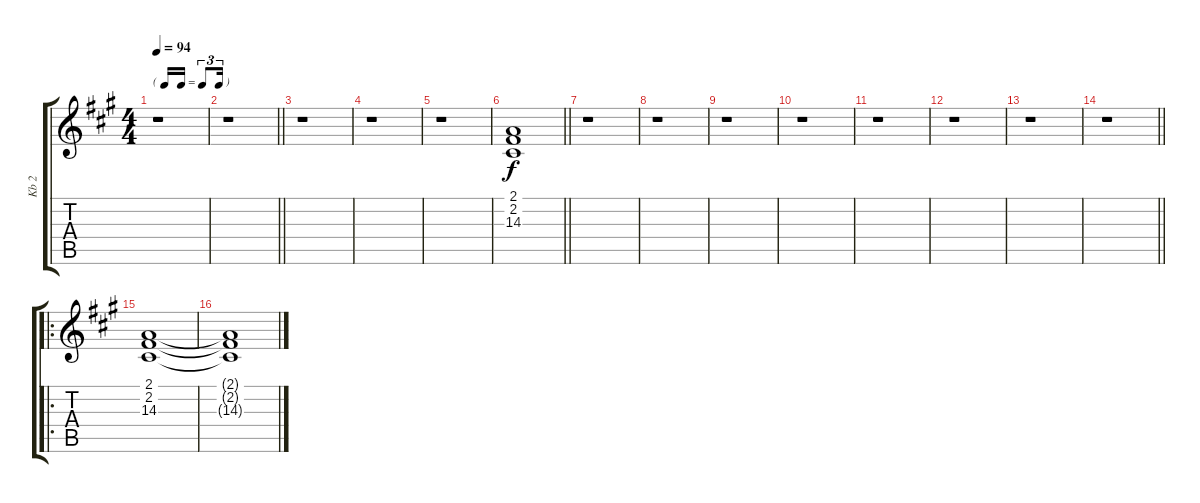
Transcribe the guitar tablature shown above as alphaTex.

\track ("Kb 2" "Kb 2") {instrument pad2warm}
\staff {score tabs}
\tuning (E4 B3 G3 D3 A2 E2) {hide}
\ts (4 4)
\tf triplet16th
\tempo 94
\clef g2
\ks a
r.1{dy f} |
\barLineRight lightlight
r.1 |
r.1 |
r.1 |
r.1 |
\barLineRight lightlight
(2.1 2.2 14.3).1 |
r.1 |
r.1 |
r.1 |
r.1 |
r.1 |
r.1 |
r.1 |
\barLineRight lightlight
r.1 |
\ro
(2.1 2.2 14.3).1 |
(2.1{t} 2.2{t} 14.3{t}).1
